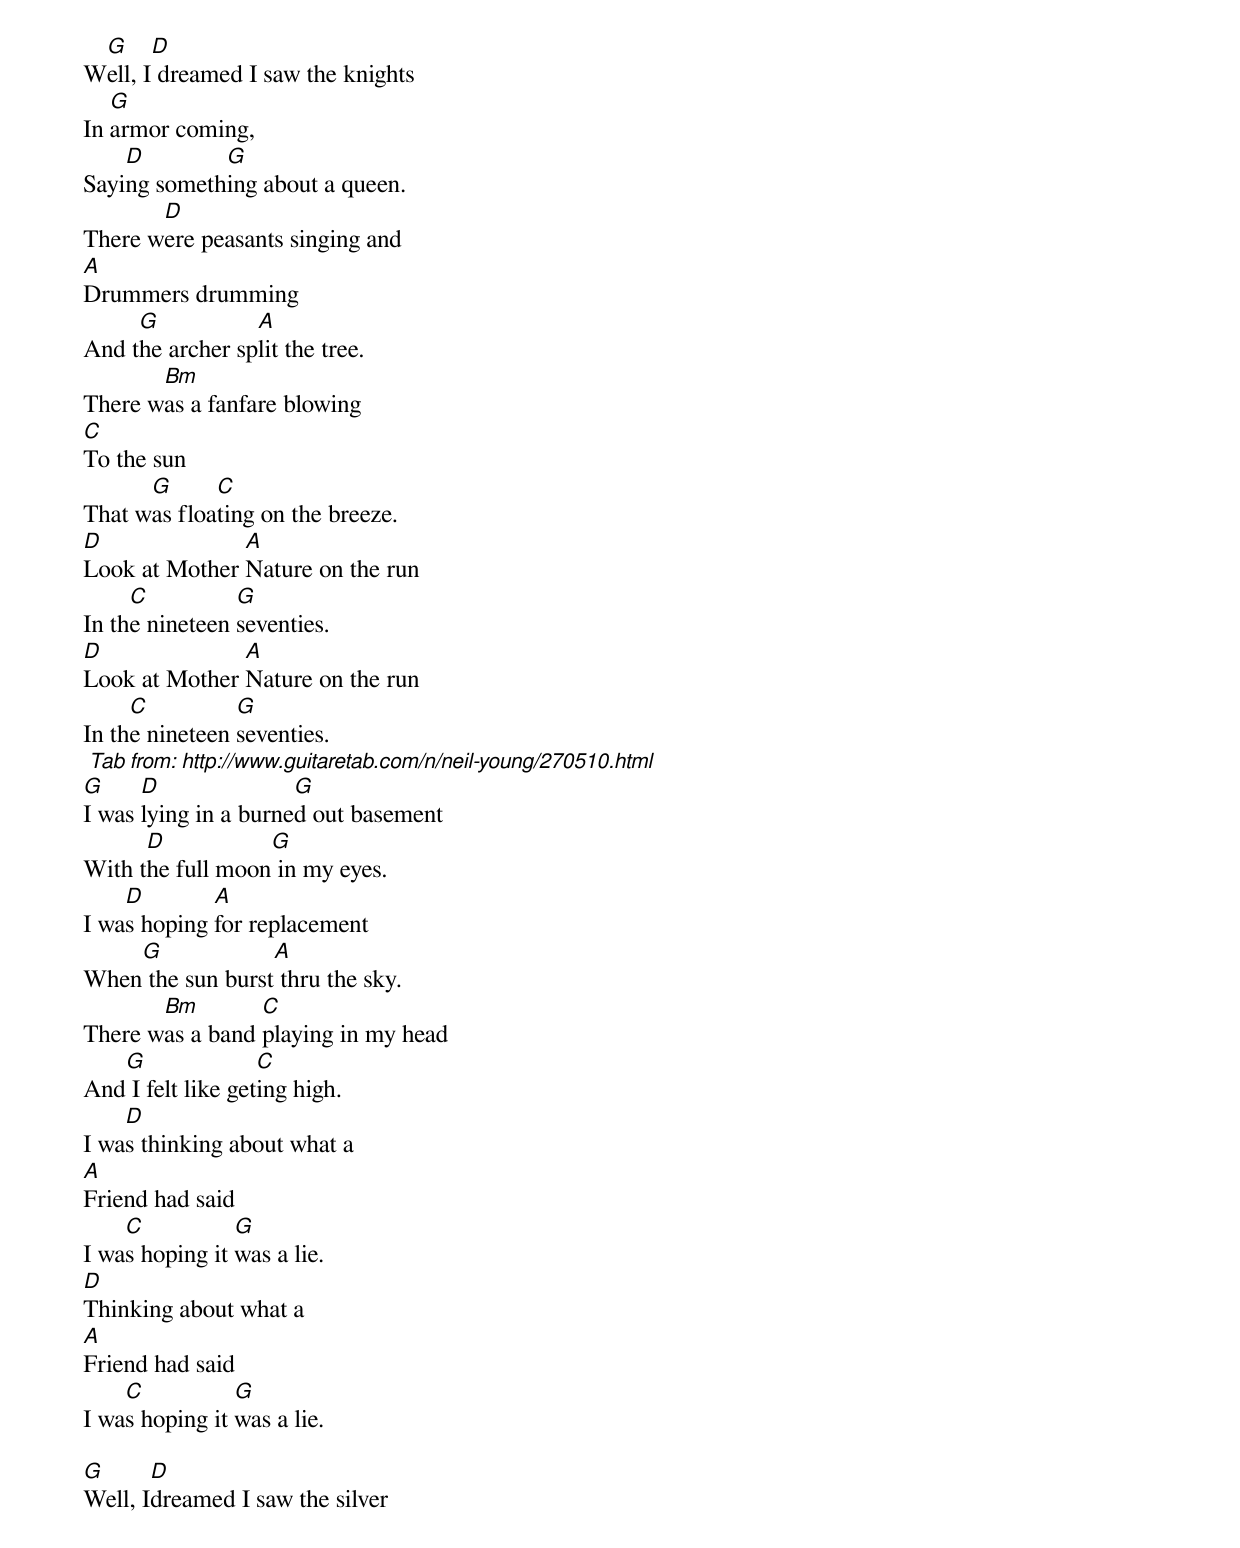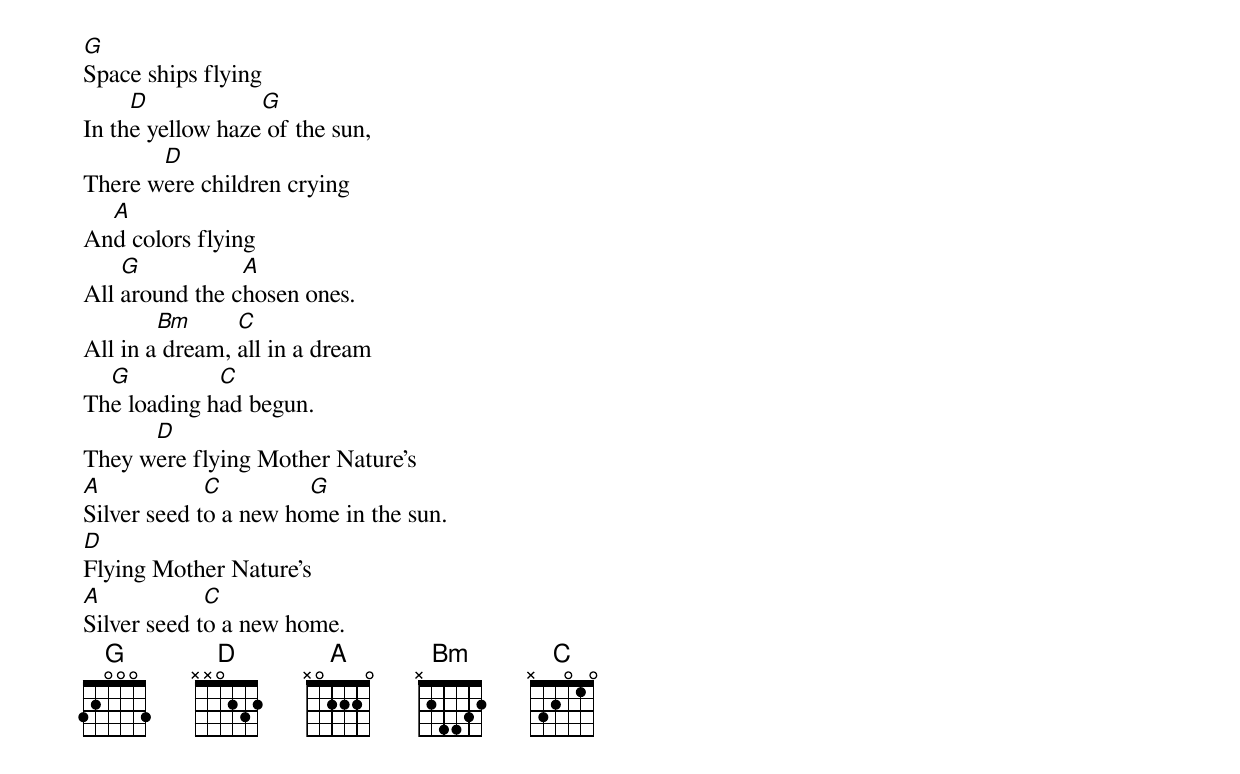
{After The Gold Rush}

W[G]ell, I[D] dreamed I saw the knights
In [G]armor coming,
Sayi[D]ng someth[G]ing about a queen.
There w[D]ere peasants singing and
[A]Drummers drumming
And t[G]he archer sp[A]lit the tree.
There w[Bm]as a fanfare blowing
[C]To the sun
That w[G]as floa[C]ting on the breeze.
[D]Look at Mother [A]Nature on the run
In th[C]e nineteen [G]seventies.
[D]Look at Mother [A]Nature on the run
In th[C]e nineteen [G]seventies.
[ Tab from: http://www.guitaretab.com/n/neil-young/270510.html ]
[G]I was [D]lying in a burne[G]d out basement
With t[D]he full moon[G] in my eyes.
I wa[D]s hoping [A]for replacement
When[G] the sun burst[A] thru the sky.
There w[Bm]as a band [C]playing in my head
And[G] I felt like get[C]ing high.
I wa[D]s thinking about what a
[A]Friend had said
I wa[C]s hoping it [G]was a lie.
[D]Thinking about what a
[A]Friend had said
I wa[C]s hoping it [G]was a lie.

[G]Well, I[D]dreamed I saw the silver
[G]Space ships flying
In th[D]e yellow haze[G] of the sun,
There w[D]ere children crying
An[A]d colors flying
All [G]around the c[A]hosen ones.
All in a[Bm] dream, [C]all in a dream
Th[G]e loading h[C]ad begun.
They w[D]ere flying Mother Nature's
[A]Silver seed t[C]o a new ho[G]me in the sun.
[D]Flying Mother Nature's
[A]Silver seed t[C]o a new home.
